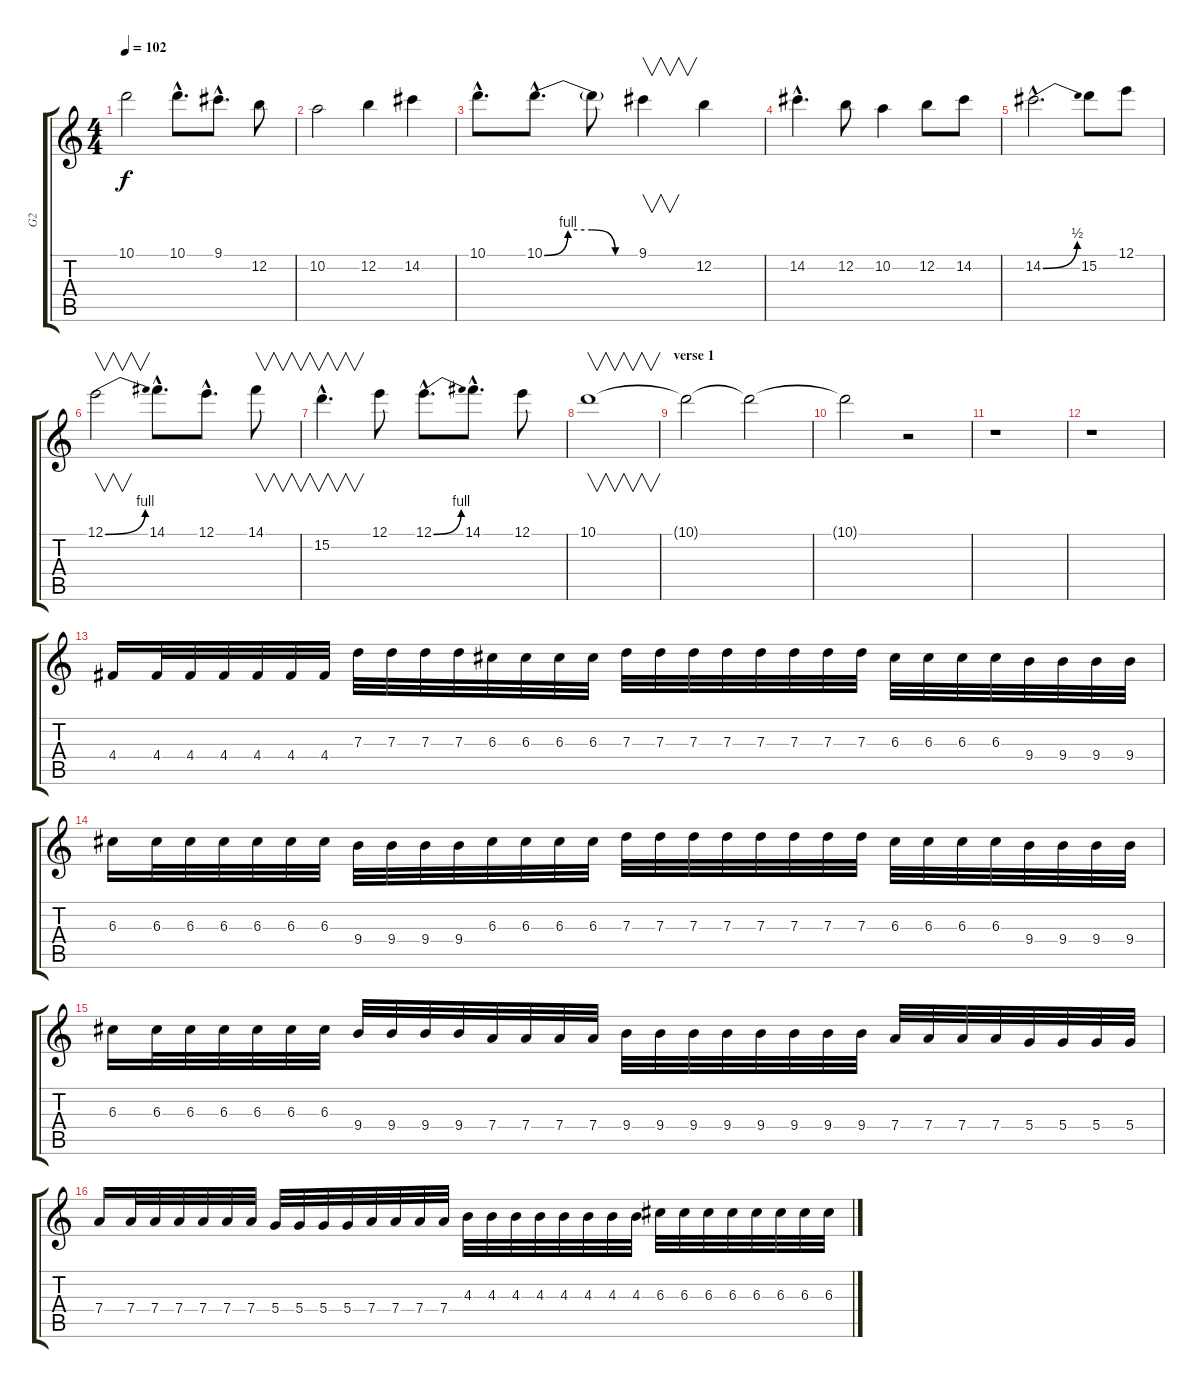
\track ("G2" "G2") {instrument distortionguitar}
\staff {score tabs}
\tuning (E4 B3 G3 D3 A2 E2) {hide}
\ts (4 4)
\section ("" "")
\tempo 102
\clef g2
\ks c
10.1.2{dy f} 10.1{hac}.8{d} 9.1{hac}.8{d} 12.2.8 |
10.2.2 12.2.4 14.2.4 |
10.1{hac}.8{d} 10.1{be (custom 0 0 15 4 30 4 45 0 60 0) hac}.8{d} 10.1{t}.8 9.1.4{v} 12.2.4 |
14.2{hac}.4{d} 12.2.8 10.2.4 12.2.8 14.2.8 |
14.2{be (bend 0 0 60 2) hac}.2{d} 15.2.8 12.1.8 |
12.1{be (bend 0 0 60 4)}.2{v} 14.1{hac}.8{d} 12.1{hac}.8{d} 14.1.8{v} |
15.2{hac}.4{v d} 12.1.8 12.1{be (bend 0 0 60 4) hac}.8{d} 14.1{hac}.8{d} 12.1.8 |
10.1.1{v} |
\section ("" "verse 1")
10.1{t}.2{volume 7} 10.1{t}.2 |
10.1{t}.2{volume 0} r.2{volume 13} |
r.1 |
r.1 |
4.4.16 4.4.32 4.4.32 4.4.32 4.4.32 4.4.32 4.4.32 7.3.32 7.3.32 7.3.32 7.3.32 6.3.32 6.3.32 6.3.32 6.3.32 7.3.32 7.3.32 7.3.32 7.3.32 7.3.32 7.3.32 7.3.32 7.3.32 6.3.32 6.3.32 6.3.32 6.3.32 9.4.32 9.4.32 9.4.32 9.4.32 |
6.3.16 6.3.32 6.3.32 6.3.32 6.3.32 6.3.32 6.3.32 9.4.32 9.4.32 9.4.32 9.4.32 6.3.32 6.3.32 6.3.32 6.3.32 7.3.32 7.3.32 7.3.32 7.3.32 7.3.32 7.3.32 7.3.32 7.3.32 6.3.32 6.3.32 6.3.32 6.3.32 9.4.32 9.4.32 9.4.32 9.4.32 |
6.3.16 6.3.32 6.3.32 6.3.32 6.3.32 6.3.32 6.3.32 9.4.32 9.4.32 9.4.32 9.4.32 7.4.32 7.4.32 7.4.32 7.4.32 9.4.32 9.4.32 9.4.32 9.4.32 9.4.32 9.4.32 9.4.32 9.4.32 7.4.32 7.4.32 7.4.32 7.4.32 5.4.32 5.4.32 5.4.32 5.4.32 |
7.4.16 7.4.32 7.4.32 7.4.32 7.4.32 7.4.32 7.4.32 5.4.32 5.4.32 5.4.32 5.4.32 7.4.32 7.4.32 7.4.32 7.4.32 4.3.32 4.3.32 4.3.32 4.3.32 4.3.32 4.3.32 4.3.32 4.3.32 6.3.32 6.3.32 6.3.32 6.3.32 6.3.32 6.3.32 6.3.32 6.3.32
